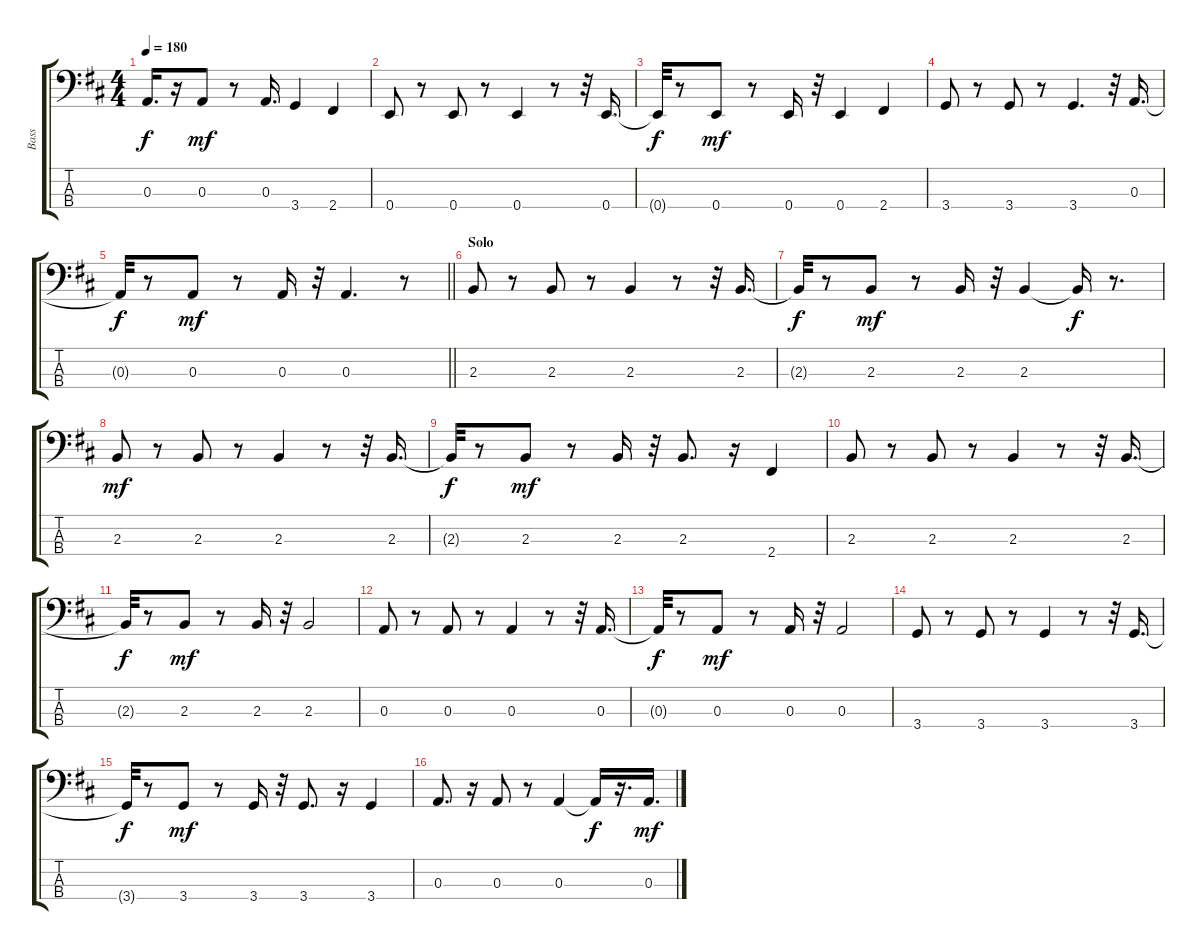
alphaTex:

\track ("Bass" "Bass") {instrument electricbassfinger}
\staff {score tabs}
\tuning (G2 D2 A1 E1) {hide}
\ts (4 4)
\tempo 180
\clef f4
\ks bminor
0.3{t}.16{d dy f} r.16 0.3.8{dy mf} r.8 0.3.16{d} 3.4.4 2.4.4 |
0.4.8 r.8 0.4.8 r.8 0.4.4 r.8 r.32 0.4.16{d} |
0.4{t}.32{dy f} r.8 0.4.8{dy mf} r.8 0.4.16 r.32 0.4.4 2.4.4 |
3.4.8 r.8 3.4.8 r.8 3.4.4{d} r.32 0.3.16{d} |
\barLineRight lightlight
0.3{t}.32{dy f} r.8 0.3.8{dy mf} r.8 0.3.16 r.32 0.3.4{d} r.8 |
\section ("" "Solo")
2.3.8 r.8 2.3.8 r.8 2.3.4 r.8 r.32 2.3.16{d} |
2.3{t}.32{dy f} r.8 2.3.8{dy mf} r.8 2.3.16 r.32 2.3.4 2.3{t}.16{dy f} r.8{d} |
2.3.8{dy mf} r.8 2.3.8 r.8 2.3.4 r.8 r.32 2.3.16{d} |
2.3{t}.32{dy f} r.8 2.3.8{dy mf} r.8 2.3.16 r.32 2.3.8{d} r.16 2.4.4 |
2.3.8 r.8 2.3.8 r.8 2.3.4 r.8 r.32 2.3.16{d} |
2.3{t}.32{dy f} r.8 2.3.8{dy mf} r.8 2.3.16 r.32 2.3.2 |
0.3.8 r.8 0.3.8 r.8 0.3.4 r.8 r.32 0.3.16{d} |
0.3{t}.32{dy f} r.8 0.3.8{dy mf} r.8 0.3.16 r.32 0.3.2 |
3.4.8 r.8 3.4.8 r.8 3.4.4 r.8 r.32 3.4.16{d} |
3.4{t}.32{dy f} r.8 3.4.8{dy mf} r.8 3.4.16 r.32 3.4.8{d} r.16 3.4.4 |
0.3.8{d} r.16 0.3.8 r.8 0.3.4 0.3{t}.16{dy f} r.16{d} 0.3.16{d dy mf}
